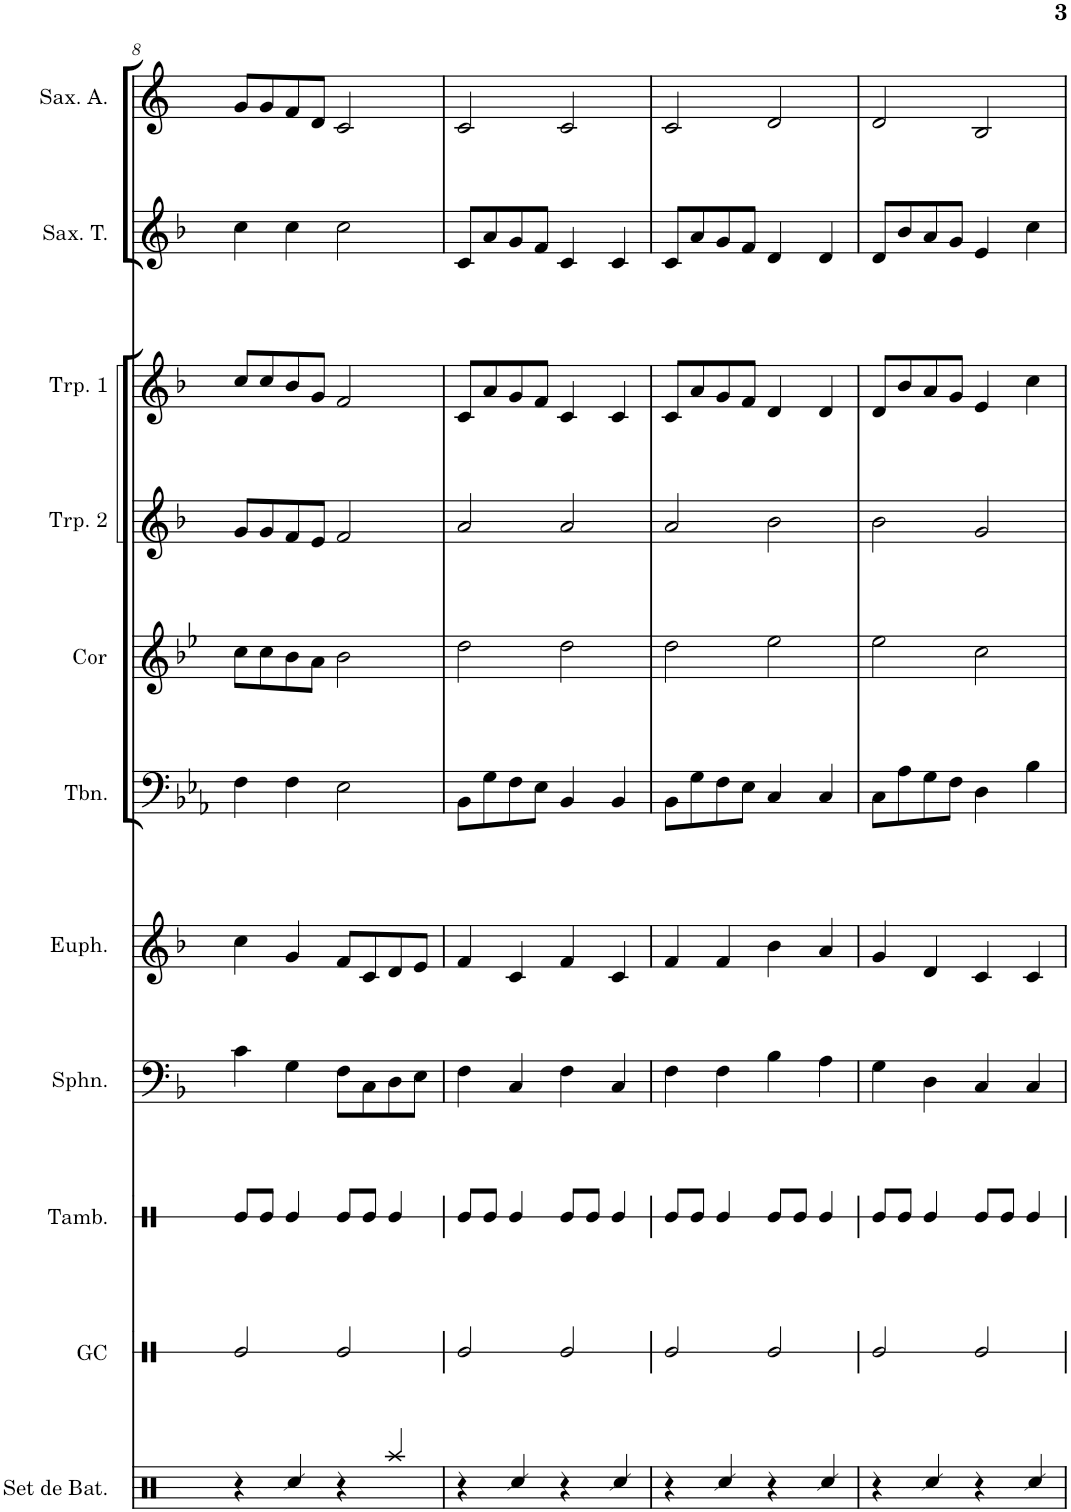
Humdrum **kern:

**kern	**kern	**kern	**kern	**kern	**kern	**kern	**kern	**kern	**kern	**kern
*part11	*part10	*part9	*part8	*part7	*part6	*part5	*part4	*part3	*part2	*part1
*staff11	*staff10	*staff9	*staff8	*staff7	*staff6	*staff5	*staff4	*staff3	*staff2	*staff1
*I"Set de batterie	*I"Grosse caisse	*I"Tambourin	*I"Sousaphone	*I"Euphonium	*I"Trombone	*I"Cor	*I"Trompette 2	*I"Trompette 1	*I"Saxophone Ténor	*I"Saxophone Alto
*I'Set de Bat.	*I'GC	*I'Tamb.	*I'Sphn.	*I'Euph.	*I'Tbn.	*I'Cor	*I'Trp. 2	*I'Trp. 1	*I'Sax. T.	*I'Sax. A.
!!LO:PB:g=z
*clefX	*clefX	*clefX	*clefF4	*clefG2	*clefF4	*clefG2	*clefG2	*clefG2	*clefG2	*clefG2
*	*	*	*Trd8c14	*Trd8c14	*	*Trd4c7	*Trd1c2	*Trd1c2	*Trd8c14	*Trd5c9
*k[]	*k[]	*k[]	*k[b-]	*k[b-]	*k[b-e-a-]	*k[b-e-]	*k[b-]	*k[b-]	*k[b-]	*k[]
*M4/4	*M4/4	*M4/4	*M4/4	*M4/4	*M4/4	*M4/4	*M4/4	*M4/4	*M4/4	*M4/4
=8	=8	=8	=8	=8	=8	=8	=8	=8	=8	=8
4r	2Re/	8Re/L	4c\	4cc\	4F\	8cc\L	8g/L	8cc/L	4cc\	8g/L
.	.	8Re/J	.	.	.	8cc\	8g/	8cc/	.	8g/
4Rcc/	.	4Re/	4G\	4g/	4F\	8b-\	8f/	8b-/	4cc\	8f/
.	.	.	.	.	.	8a\J	8e/J	8g/J	.	8d/J
4r	2Re/	8Re/L	8F\L	8f/L	2E-\	2b-\	2f/	2f/	2cc\	2c/
.	.	8Re/J	8C\	8c/	.	.	.	.	.	.
4Raa/	.	4Re/	8D\	8d/	.	.	.	.	.	.
.	.	.	8E\J	8e/J	.	.	.	.	.	.
=9	=9	=9	=9	=9	=9	=9	=9	=9	=9	=9
4r	2Re/	8Re/L	4F\	4f/	8BB-\L	2dd\	2a/	8c/L	8c/L	2c/
.	.	8Re/J	.	.	8G\	.	.	8a/	8a/	.
4Rcc/	.	4Re/	4C/	4c/	8F\	.	.	8g/	8g/	.
.	.	.	.	.	8E-\J	.	.	8f/J	8f/J	.
4r	2Re/	8Re/L	4F\	4f/	4BB-/	2dd\	2a/	4c/	4c/	2c/
.	.	8Re/J	.	.	.	.	.	.	.	.
4Rcc/	.	4Re/	4C/	4c/	4BB-/	.	.	4c/	4c/	.
=10	=10	=10	=10	=10	=10	=10	=10	=10	=10	=10
4r	2Re/	8Re/L	4F\	4f/	8BB-\L	2dd\	2a/	8c/L	8c/L	2c/
.	.	8Re/J	.	.	8G\	.	.	8a/	8a/	.
4Rcc/	.	4Re/	4F\	4f/	8F\	.	.	8g/	8g/	.
.	.	.	.	.	8E-\J	.	.	8f/J	8f/J	.
4r	2Re/	8Re/L	4B-\	4b-\	4C/	2ee-\	2b-\	4d/	4d/	2d/
.	.	8Re/J	.	.	.	.	.	.	.	.
4Rcc/	.	4Re/	4A\	4a/	4C/	.	.	4d/	4d/	.
=11	=11	=11	=11	=11	=11	=11	=11	=11	=11	=11
4r	2Re/	8Re/L	4G\	4g/	8C\L	2ee-\	2b-\	8d/L	8d/L	2d/
.	.	8Re/J	.	.	8A-\	.	.	8b-/	8b-/	.
4Rcc/	.	4Re/	4D\	4d/	8G\	.	.	8a/	8a/	.
.	.	.	.	.	8F\J	.	.	8g/J	8g/J	.
4r	2Re/	8Re/L	4C/	4c/	4D\	2cc\	2g/	4e/	4e/	2B/
.	.	8Re/J	.	.	.	.	.	.	.	.
4Rcc/	.	4Re/	4C/	4c/	4B-\	.	.	4cc\	4cc\	.
=	=	=	=	=	=	=	=	=	=	=
*-	*-	*-	*-	*-	*-	*-	*-	*-	*-	*-
